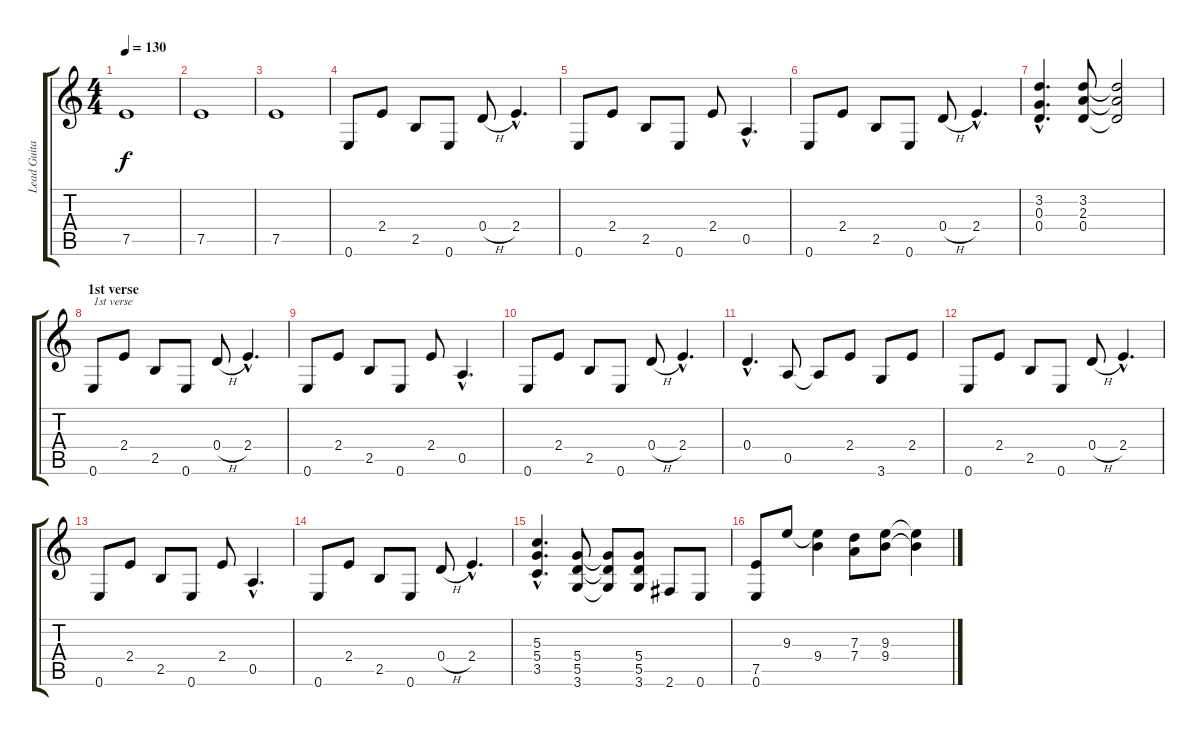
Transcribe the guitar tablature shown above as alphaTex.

\track ("Lead Guitar" "Lead Guita") {instrument distortionguitar}
\staff {score tabs}
\tuning (E4 B3 G3 D3 A2 E2) {hide}
\ts (4 4)
\tempo 130
\clef g2
\ks c
7.5.1{dy f} |
7.5.1 |
7.5.1 |
0.6.8 2.4.8 2.5.8 0.6.8 0.4{h}.8 2.4{hac}.4{d} |
0.6.8 2.4.8 2.5.8 0.6.8 2.4.8 0.5{hac}.4{d} |
0.6.8 2.4.8 2.5.8 0.6.8 0.4{h}.8 2.4{hac}.4{d} |
(3.2{hac} 0.3{hac} 0.4{hac}).4{d} (3.2 2.3 0.4).8 (3.2{t} 2.3{t} 0.4{t}).2 |
\section ("" "1st verse")
0.6.8{txt "1st verse"} 2.4.8 2.5.8 0.6.8 0.4{h}.8 2.4{hac}.4{d} |
0.6.8 2.4.8 2.5.8 0.6.8 2.4.8 0.5{hac}.4{d} |
0.6.8 2.4.8 2.5.8 0.6.8 0.4{h}.8 2.4{hac}.4{d} |
0.4{hac}.4{d} 0.5.8 0.5{t}.8 2.4.8 3.6.8 2.4.8 |
0.6.8 2.4.8 2.5.8 0.6.8 0.4{h}.8 2.4{hac}.4{d} |
0.6.8 2.4.8 2.5.8 0.6.8 2.4.8 0.5{hac}.4{d} |
0.6.8 2.4.8 2.5.8 0.6.8 0.4{h}.8 2.4{hac}.4{d} |
(5.3{hac} 5.4{hac} 3.5{hac}).4{d} (5.4 5.5 3.6).8 (5.4{t} 5.5{t} 3.6{t}).8 (5.4 5.5 3.6).8 2.6.8 0.6.8 |
(7.5 0.6).8 9.3.8 (9.3{t} 9.4).4 (7.3 7.4).8 (9.3 9.4).8 (9.3{t} 9.4{t}).4
